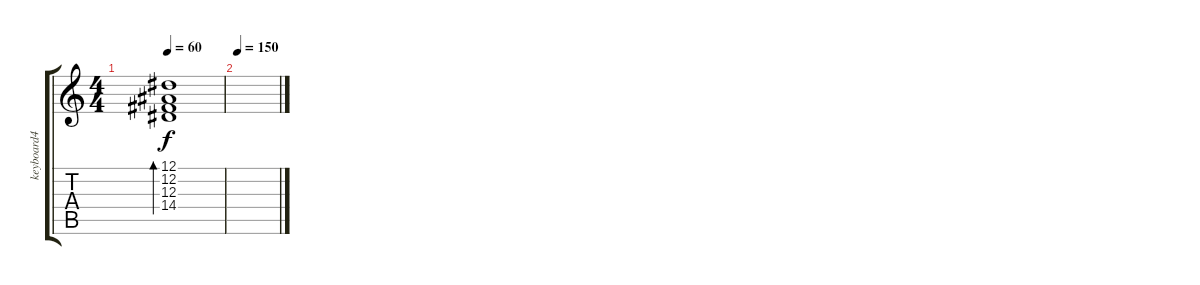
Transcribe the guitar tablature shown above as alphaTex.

\track ("keyboard4" "keyboard4") {instrument harpsichord}
\staff {score tabs}
\tuning (Eb4 Bb3 Gb3 Db3 Ab2 Eb2) {hide}
\ts (4 4)
\tempo 60
\clef g2
\ks c
(12.1 12.2 12.3 14.4).1{bd 480 dy f} |
\tempo 150
